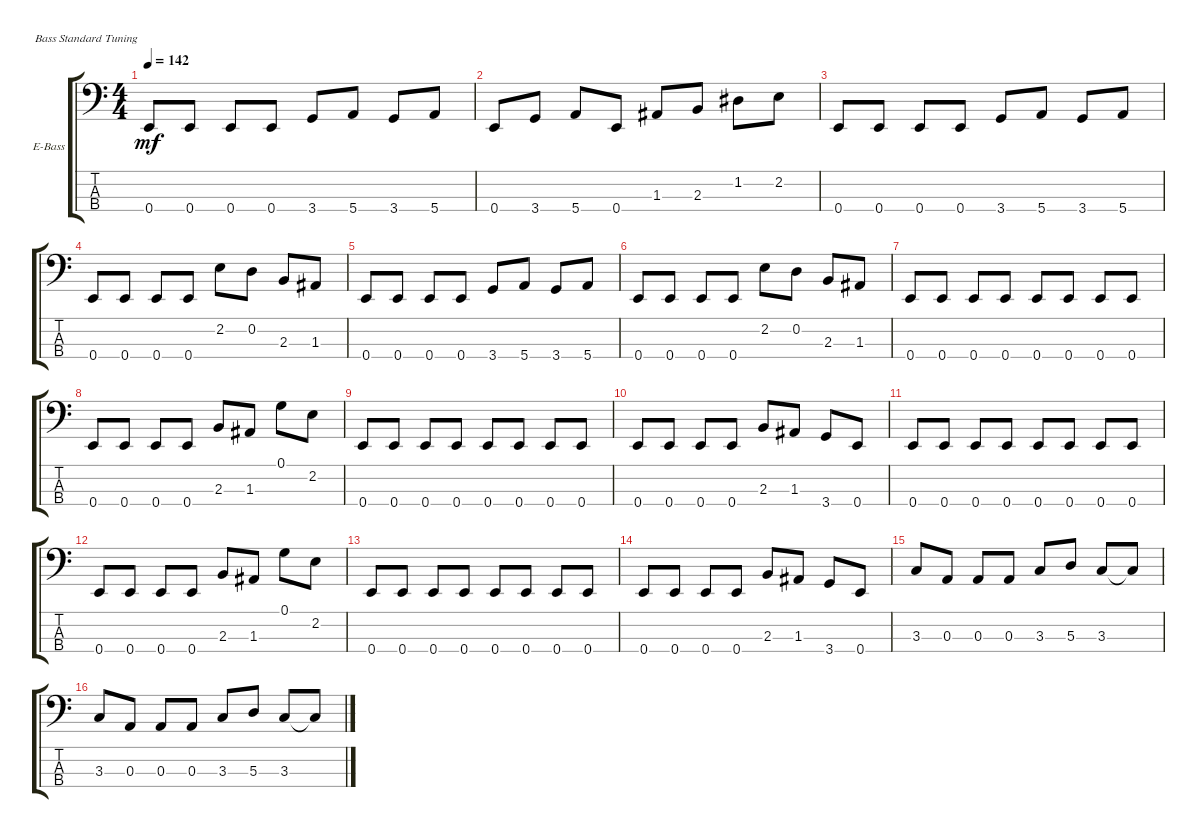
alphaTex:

\defaultSystemsLayout 4
\bracketExtendMode groupsimilarinstruments
\firstSystemTrackNameOrientation horizontal
\otherSystemsTrackNameOrientation horizontal
\track ("Electric Bass" "E-Bass") {instrument electricbassfinger}
\staff {score tabs}
\tuning (G2 D2 A1 E1)
\ts (4 4)
\tempo 142
\clef f4
\ks c
0.4.8{dy mf} 0.4.8 0.4.8 0.4.8 3.4.8 5.4.8 3.4.8 5.4.8 |
0.4.8 3.4.8 5.4.8 0.4.8 1.3.8 2.3.8 1.2.8 2.2.8 |
0.4.8 0.4.8 0.4.8 0.4.8 3.4.8 5.4.8 3.4.8 5.4.8 |
0.4.8 0.4.8 0.4.8 0.4.8 2.2.8 0.2.8 2.3.8 1.3.8 |
0.4.8 0.4.8 0.4.8 0.4.8 3.4.8 5.4.8 3.4.8 5.4.8 |
0.4.8 0.4.8 0.4.8 0.4.8 2.2.8 0.2.8 2.3.8 1.3.8 |
0.4.8 0.4.8 0.4.8 0.4.8 0.4.8 0.4.8 0.4.8 0.4.8 |
0.4.8 0.4.8 0.4.8 0.4.8 2.3.8 1.3.8 0.1.8 2.2.8 |
0.4.8 0.4.8 0.4.8 0.4.8 0.4.8 0.4.8 0.4.8 0.4.8 |
0.4.8 0.4.8 0.4.8 0.4.8 2.3.8 1.3.8 3.4.8 0.4.8 |
0.4.8 0.4.8 0.4.8 0.4.8 0.4.8 0.4.8 0.4.8 0.4.8 |
0.4.8 0.4.8 0.4.8 0.4.8 2.3.8 1.3.8 0.1.8 2.2.8 |
0.4.8 0.4.8 0.4.8 0.4.8 0.4.8 0.4.8 0.4.8 0.4.8 |
0.4.8 0.4.8 0.4.8 0.4.8 2.3.8 1.3.8 3.4.8 0.4.8 |
3.3.8 0.3.8 0.3.8 0.3.8 3.3.8 5.3.8 3.3.8 3.3{t}.8 |
3.3.8 0.3.8 0.3.8 0.3.8 3.3.8 5.3.8 3.3.8 3.3{t}.8
